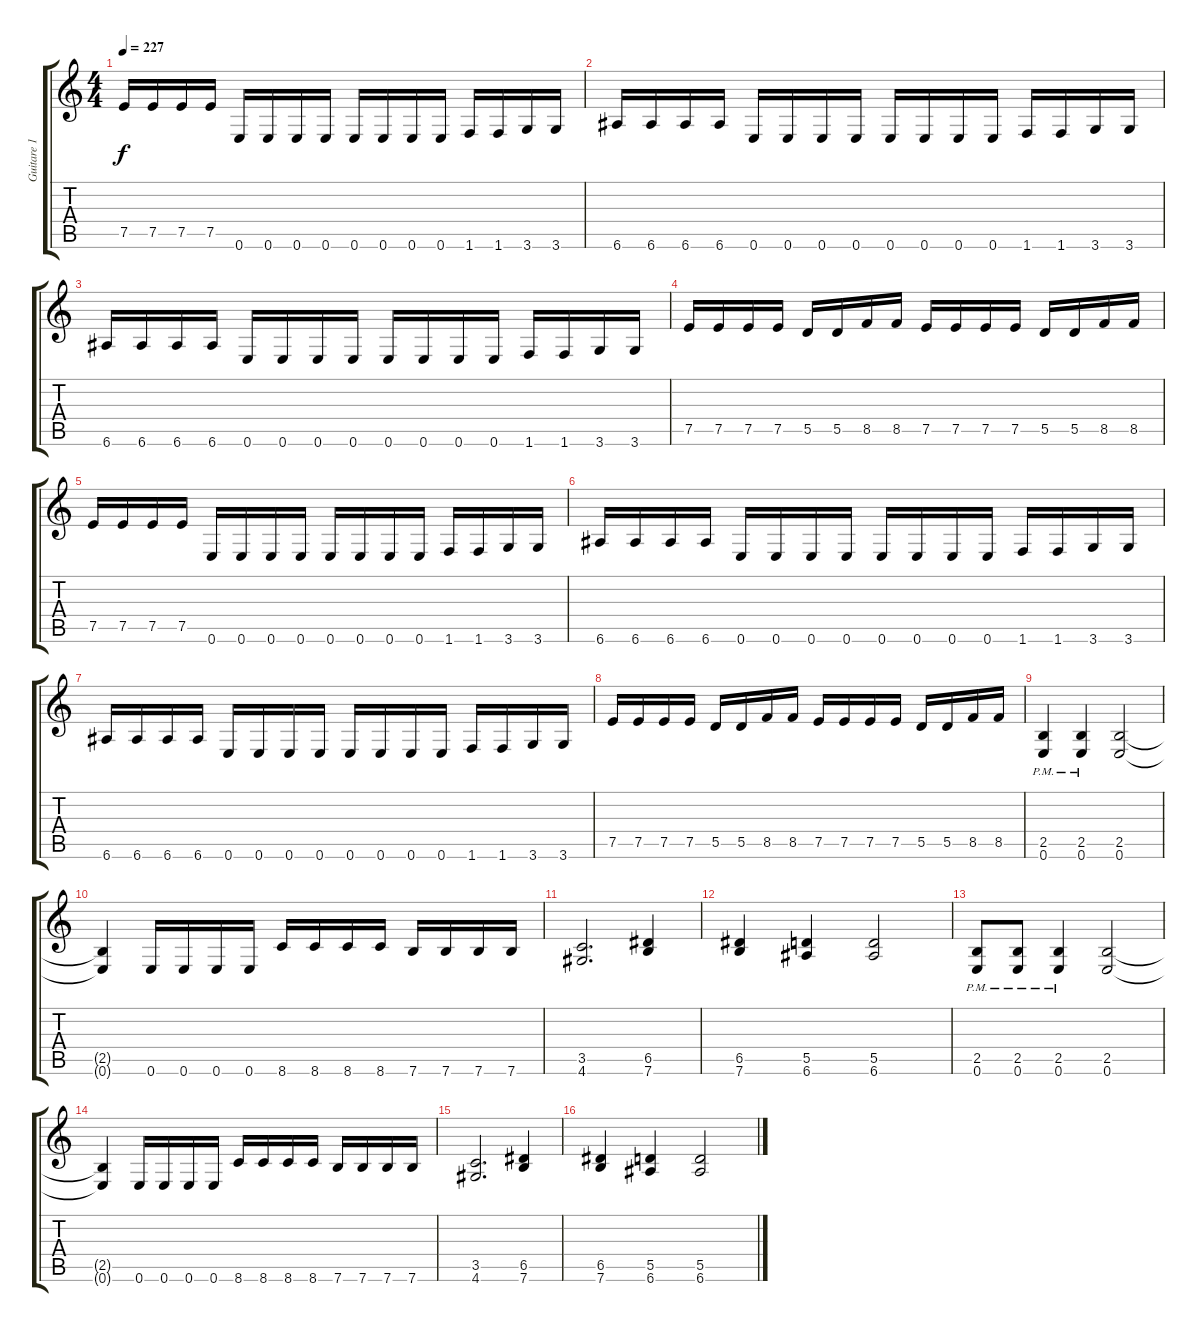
\track ("Guitare 1" "Guitare 1") {instrument distortionguitar}
\staff {score tabs}
\tuning (E4 B3 G3 D3 A2 E2) {hide}
\ts (4 4)
\tempo 227
\clef g2
\ks c
7.5.16{dy f} 7.5.16 7.5.16 7.5.16 0.6.16 0.6.16 0.6.16 0.6.16 0.6.16 0.6.16 0.6.16 0.6.16 1.6.16 1.6.16 3.6.16 3.6.16 |
6.6.16 6.6.16 6.6.16 6.6.16 0.6.16 0.6.16 0.6.16 0.6.16 0.6.16 0.6.16 0.6.16 0.6.16 1.6.16 1.6.16 3.6.16 3.6.16 |
6.6.16 6.6.16 6.6.16 6.6.16 0.6.16 0.6.16 0.6.16 0.6.16 0.6.16 0.6.16 0.6.16 0.6.16 1.6.16 1.6.16 3.6.16 3.6.16 |
7.5.16 7.5.16 7.5.16 7.5.16 5.5.16 5.5.16 8.5.16 8.5.16 7.5.16 7.5.16 7.5.16 7.5.16 5.5.16 5.5.16 8.5.16 8.5.16 |
7.5.16 7.5.16 7.5.16 7.5.16 0.6.16 0.6.16 0.6.16 0.6.16 0.6.16 0.6.16 0.6.16 0.6.16 1.6.16 1.6.16 3.6.16 3.6.16 |
6.6.16 6.6.16 6.6.16 6.6.16 0.6.16 0.6.16 0.6.16 0.6.16 0.6.16 0.6.16 0.6.16 0.6.16 1.6.16 1.6.16 3.6.16 3.6.16 |
6.6.16 6.6.16 6.6.16 6.6.16 0.6.16 0.6.16 0.6.16 0.6.16 0.6.16 0.6.16 0.6.16 0.6.16 1.6.16 1.6.16 3.6.16 3.6.16 |
7.5.16 7.5.16 7.5.16 7.5.16 5.5.16 5.5.16 8.5.16 8.5.16 7.5.16 7.5.16 7.5.16 7.5.16 5.5.16 5.5.16 8.5.16 8.5.16 |
(2.5{pm} 0.6{pm}).4 (2.5{pm} 0.6{pm}).4 (2.5 0.6).2 |
(2.5{t} 0.6{t}).4 0.6.16 0.6.16 0.6.16 0.6.16 8.6.16 8.6.16 8.6.16 8.6.16 7.6.16 7.6.16 7.6.16 7.6.16 |
(3.5 4.6).2{d} (6.5 7.6).4 |
(6.5 7.6).4 (5.5 6.6).4 (5.5 6.6).2 |
(2.5{pm} 0.6{pm}).8 (2.5{pm} 0.6{pm}).8 (2.5{pm} 0.6{pm}).4 (2.5 0.6).2 |
(2.5{t} 0.6{t}).4 0.6.16 0.6.16 0.6.16 0.6.16 8.6.16 8.6.16 8.6.16 8.6.16 7.6.16 7.6.16 7.6.16 7.6.16 |
(3.5 4.6).2{d} (6.5 7.6).4 |
(6.5 7.6).4 (5.5 6.6).4 (5.5 6.6).2
